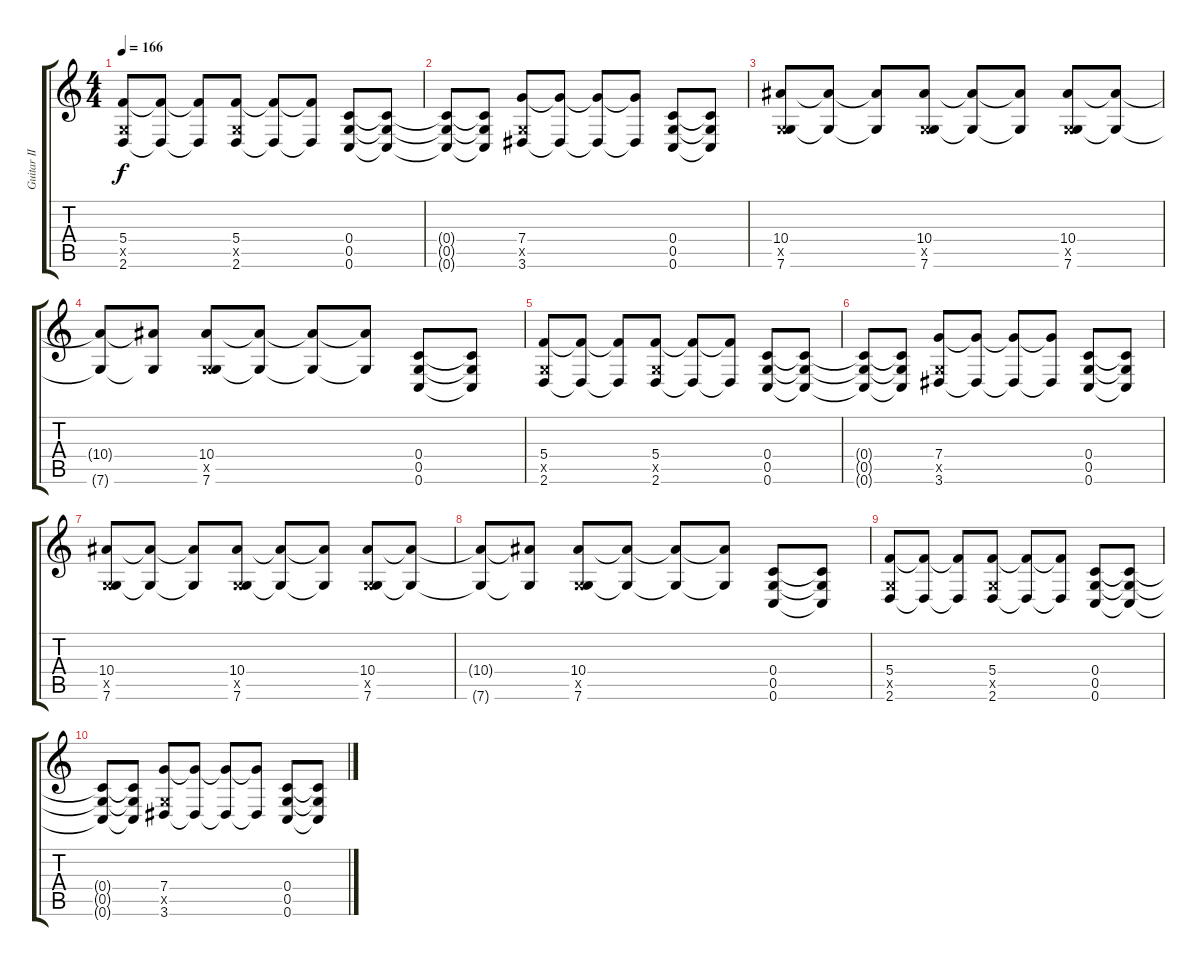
\track ("Guitar II" "Guitar II") {instrument distortionguitar}
\staff {score tabs}
\tuning (D4 A3 F3 C3 G2 C2) {hide}
\ts (4 4)
\tempo 166
\clef g2
\ks c
(5.4 0.5{x} 2.6).8{dy f} (5.4{t} 2.6{t}).8 (5.4{t} 2.6{t}).8 (5.4 0.5{x} 2.6).8 (5.4{t} 2.6{t}).8 (5.4{t} 2.6{t}).8 (0.4 0.5 0.6).8 (0.4{t} 0.5{t} 0.6{t}).8 |
(0.4{t} 0.5{t} 0.6{t}).8 (0.4{t} 0.5{t} 0.6{t}).8 (7.4 0.5{x} 3.6).8 (7.4{t} 3.6{t}).8 (7.4{t} 3.6{t}).8 (7.4{t} 3.6{t}).8 (0.4 0.5 0.6).8 (0.4{t} 0.5{t} 0.6{t}).8 |
(10.4 0.5{x} 7.6).8 (10.4{t} 7.6{t}).8 (10.4{t} 7.6{t}).8 (10.4 0.5{x} 7.6).8 (10.4{t} 7.6{t}).8 (10.4{t} 7.6{t}).8 (10.4 0.5{x} 7.6).8 (10.4{t} 7.6{t}).8 |
(10.4{t} 7.6{t}).8 (10.4{t} 7.6{t}).8 (10.4 0.5{x} 7.6).8 (10.4{t} 7.6{t}).8 (10.4{t} 7.6{t}).8 (10.4{t} 7.6{t}).8 (0.4 0.5 0.6).8 (0.4{t} 0.5{t} 0.6{t}).8 |
(5.4 0.5{x} 2.6).8 (5.4{t} 2.6{t}).8 (5.4{t} 2.6{t}).8 (5.4 0.5{x} 2.6).8 (5.4{t} 2.6{t}).8 (5.4{t} 2.6{t}).8 (0.4 0.5 0.6).8 (0.4{t} 0.5{t} 0.6{t}).8 |
(0.4{t} 0.5{t} 0.6{t}).8 (0.4{t} 0.5{t} 0.6{t}).8 (7.4 0.5{x} 3.6).8 (7.4{t} 3.6{t}).8 (7.4{t} 3.6{t}).8 (7.4{t} 3.6{t}).8 (0.4 0.5 0.6).8 (0.4{t} 0.5{t} 0.6{t}).8 |
(10.4 0.5{x} 7.6).8 (10.4{t} 7.6{t}).8 (10.4{t} 7.6{t}).8 (10.4 0.5{x} 7.6).8 (10.4{t} 7.6{t}).8 (10.4{t} 7.6{t}).8 (10.4 0.5{x} 7.6).8 (10.4{t} 7.6{t}).8 |
(10.4{t} 7.6{t}).8 (10.4{t} 7.6{t}).8 (10.4 0.5{x} 7.6).8 (10.4{t} 7.6{t}).8 (10.4{t} 7.6{t}).8 (10.4{t} 7.6{t}).8 (0.4 0.5 0.6).8 (0.4{t} 0.5{t} 0.6{t}).8 |
(5.4 0.5{x} 2.6).8 (5.4{t} 2.6{t}).8 (5.4{t} 2.6{t}).8 (5.4 0.5{x} 2.6).8 (5.4{t} 2.6{t}).8 (5.4{t} 2.6{t}).8 (0.4 0.5 0.6).8 (0.4{t} 0.5{t} 0.6{t}).8 |
(0.4{t} 0.5{t} 0.6{t}).8 (0.4{t} 0.5{t} 0.6{t}).8 (7.4 0.5{x} 3.6).8 (7.4{t} 3.6{t}).8 (7.4{t} 3.6{t}).8 (7.4{t} 3.6{t}).8 (0.4 0.5 0.6).8 (0.4{t} 0.5{t} 0.6{t}).8
